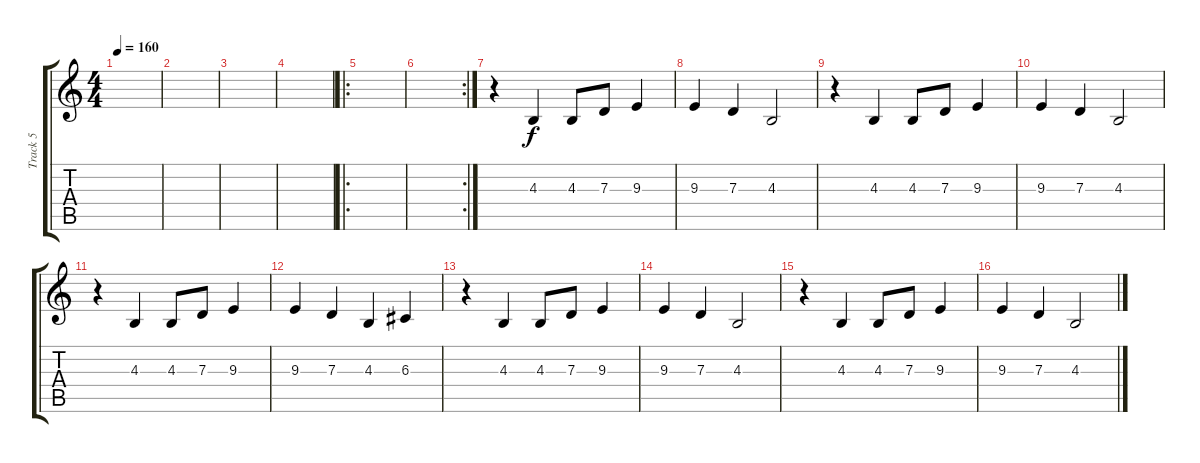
\track ("Track 5" "Track 5") {instrument tenorsax}
\staff {score tabs}
\tuning (E4 B3 G3 D3 A2 E2) {hide}
\ts (4 4)
\tempo 160
\clef g2
\ks c
|
|
|
|
\ro
|
\rc 2
|
r.4 4.3.4 4.3.8 7.3.8 9.3.4 |
9.3.4 7.3.4 4.3.2 |
r.4 4.3.4 4.3.8 7.3.8 9.3.4 |
9.3.4 7.3.4 4.3.2 |
r.4 4.3.4 4.3.8 7.3.8 9.3.4 |
9.3.4 7.3.4 4.3.4 6.3.4 |
r.4 4.3.4 4.3.8 7.3.8 9.3.4 |
9.3.4 7.3.4 4.3.2 |
r.4 4.3.4 4.3.8 7.3.8 9.3.4 |
9.3.4 7.3.4 4.3.2
